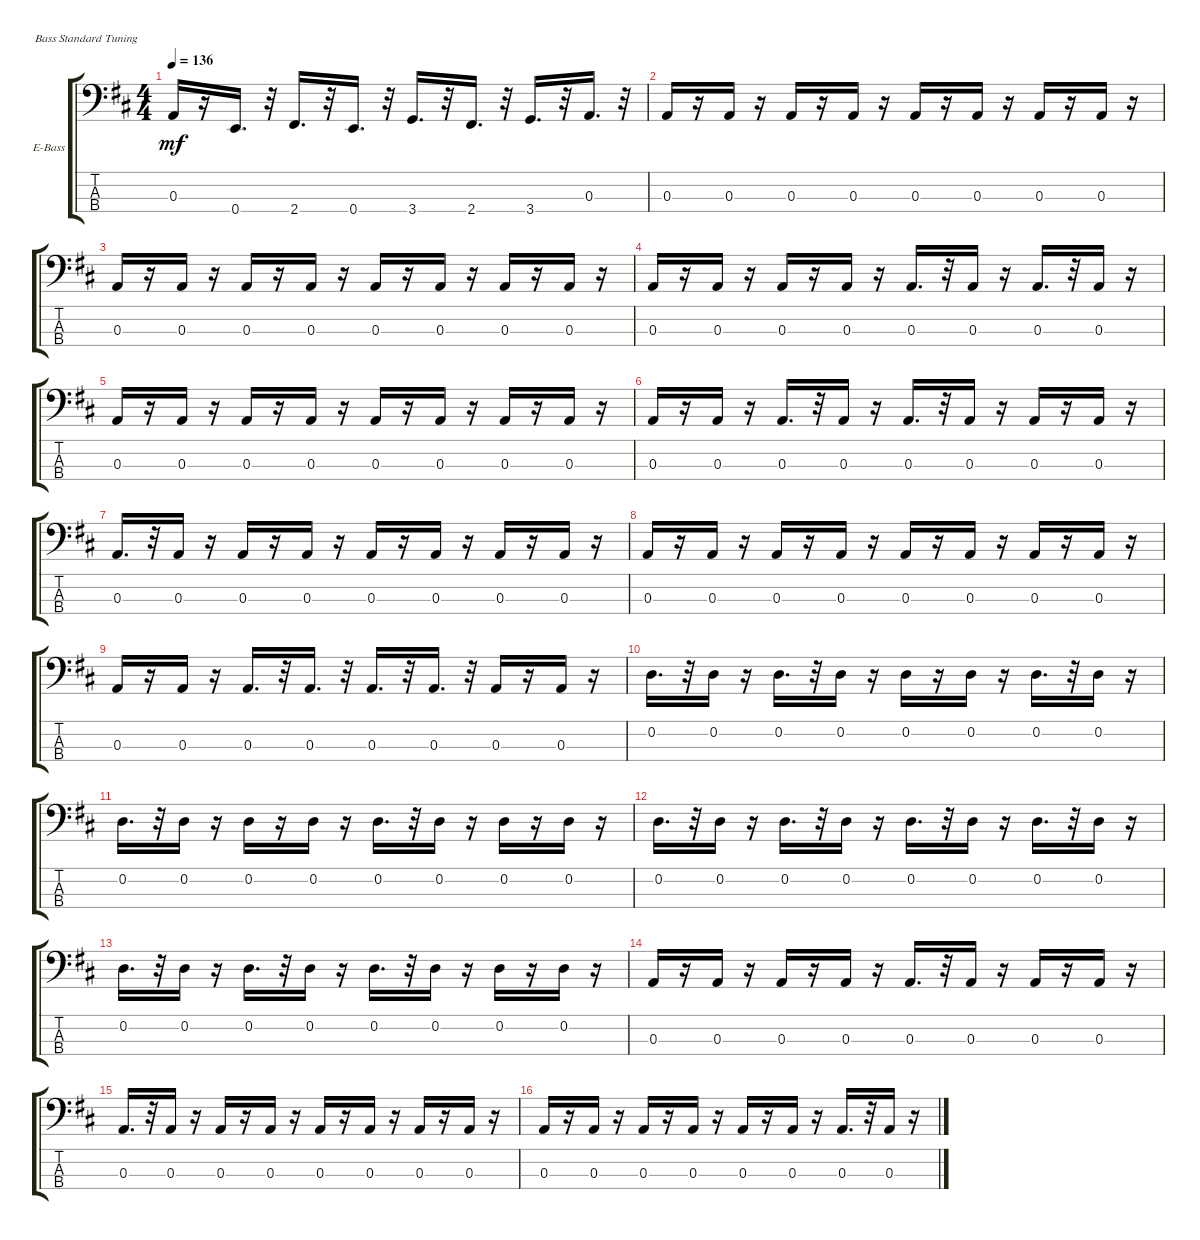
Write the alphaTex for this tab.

\defaultSystemsLayout 4
\bracketExtendMode groupsimilarinstruments
\firstSystemTrackNameOrientation horizontal
\otherSystemsTrackNameOrientation horizontal
\track ("Billy Sheehan" "E-Bass") {instrument acousticgrandpiano}
\staff {score tabs}
\tuning (G2 D2 A1 E1)
\displaytranspose 12
\ts (4 4)
\tempo 136
\clef f4
\scale
0.333333
\ks d
0.3.16{dy mf} r.16 0.4.16{d} r.32 2.4.16{d} r.32 0.4.16{d} r.32 3.4.16{d} r.32 2.4.16{d} r.32 3.4.16{d} r.32 0.3.16{d} r.32 |
\scale
0.333333 0.3.16 r.16 0.3.16 r.16 0.3.16 r.16 0.3.16 r.16 0.3.16 r.16 0.3.16 r.16 0.3.16 r.16 0.3.16 r.16 |
\scale
0.333333 0.3.16 r.16 0.3.16 r.16 0.3.16 r.16 0.3.16 r.16 0.3.16 r.16 0.3.16 r.16 0.3.16 r.16 0.3.16 r.16 |
\scale
0.333333 0.3.16 r.16 0.3.16 r.16 0.3.16 r.16 0.3.16 r.16 0.3.16{d} r.32 0.3.16 r.16 0.3.16{d} r.32 0.3.16 r.16 |
\scale
0.333333 0.3.16 r.16 0.3.16 r.16 0.3.16 r.16 0.3.16 r.16 0.3.16 r.16 0.3.16 r.16 0.3.16 r.16 0.3.16 r.16 |
\scale
0.333333 0.3.16 r.16 0.3.16 r.16 0.3.16{d} r.32 0.3.16 r.16 0.3.16{d} r.32 0.3.16 r.16 0.3.16 r.16 0.3.16 r.16 |
\scale
0.333333 0.3.16{d} r.32 0.3.16 r.16 0.3.16 r.16 0.3.16 r.16 0.3.16 r.16 0.3.16 r.16 0.3.16 r.16 0.3.16 r.16 |
\scale
0.333333 0.3.16 r.16 0.3.16 r.16 0.3.16 r.16 0.3.16 r.16 0.3.16 r.16 0.3.16 r.16 0.3.16 r.16 0.3.16 r.16 |
\scale
0.333333 0.3.16 r.16 0.3.16 r.16 0.3.16{d} r.32 0.3.16{d} r.32 0.3.16{d} r.32 0.3.16{d} r.32 0.3.16 r.16 0.3.16 r.16 |
\scale
0.333333 0.2.16{d} r.32 0.2.16 r.16 0.2.16{d} r.32 0.2.16 r.16 0.2.16 r.16 0.2.16 r.16 0.2.16{d} r.32 0.2.16 r.16 |
\scale
0.333333 0.2.16{d} r.32 0.2.16 r.16 0.2.16 r.16 0.2.16 r.16 0.2.16{d} r.32 0.2.16 r.16 0.2.16 r.16 0.2.16 r.16 |
\scale
0.333333 0.2.16{d} r.32 0.2.16 r.16 0.2.16{d} r.32 0.2.16 r.16 0.2.16{d} r.32 0.2.16 r.16 0.2.16{d} r.32 0.2.16 r.16 |
\scale
0.333333 0.2.16{d} r.32 0.2.16 r.16 0.2.16{d} r.32 0.2.16 r.16 0.2.16{d} r.32 0.2.16 r.16 0.2.16 r.16 0.2.16 r.16 |
\scale
0.333333 0.3.16 r.16 0.3.16 r.16 0.3.16 r.16 0.3.16 r.16 0.3.16{d} r.32 0.3.16 r.16 0.3.16 r.16 0.3.16 r.16 |
\scale
0.333333 0.3.16{d} r.32 0.3.16 r.16 0.3.16 r.16 0.3.16 r.16 0.3.16 r.16 0.3.16 r.16 0.3.16 r.16 0.3.16 r.16 |
\scale
0.333333 0.3.16 r.16 0.3.16 r.16 0.3.16 r.16 0.3.16 r.16 0.3.16 r.16 0.3.16 r.16 0.3.16{d} r.32 0.3.16 r.16
